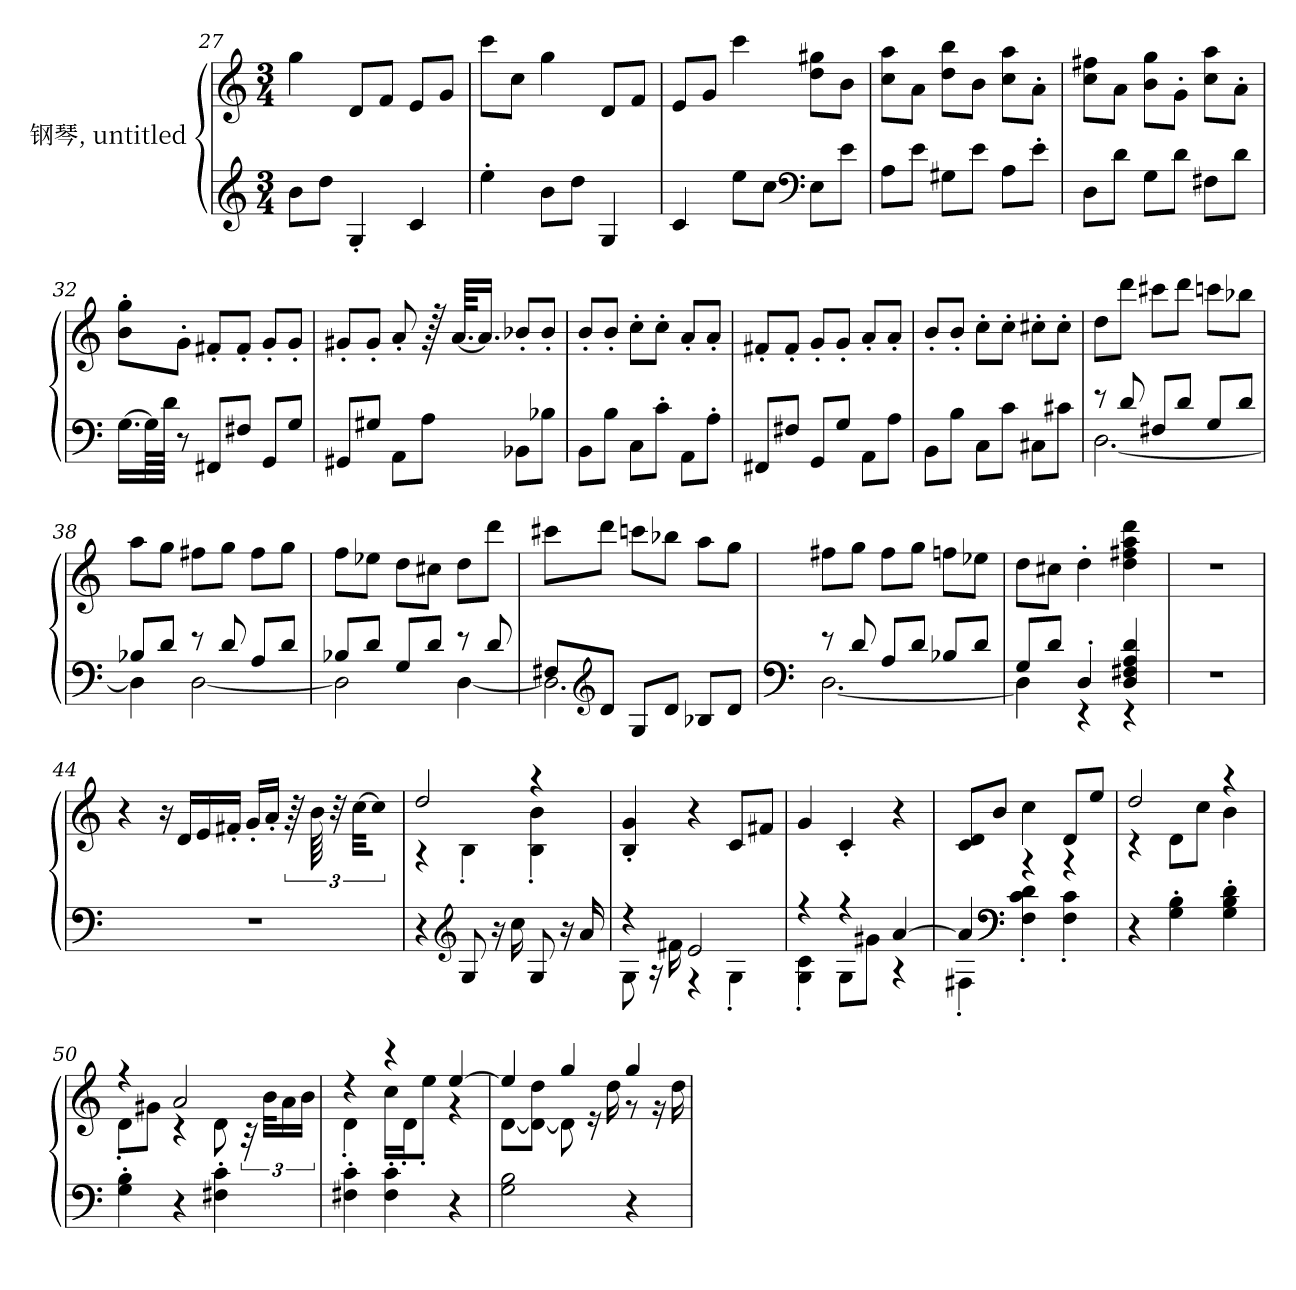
**kern	**kern
*part1	*part1
*staff2	*staff1
*I"钢琴, untitled	*
!!LO:LB:g=z
*clefG2	*clefG2
*k[]	*k[]
*M3/4	*M3/4
=27	=27
8b\L	4gg\
8dd\J	.
4G'/	8d/L
.	8f/J
4c/	8e/L
.	8g/J
=28	=28
4ee'\	8ccc\L
.	8cc\J
8b\L	4gg\
8dd\J	.
4G/	8d/L
.	8f/J
=29	=29
4c/	8e/L
.	8g/J
8ee\L	4ccc\
8cc\J	.
*clefF4	*
8E\L	8dd\ 8gg#X\L
8e\J	8b\J
=30	=30
8A\L	8cc\ 8aa\L
8e\J	8a\J
8G#X\L	8dd\ 8bb\L
8e\J	8b\J
8A\L	8cc\ 8aa\L
8e'\J	8a'\J
=31	=31
8D\L	8cc\ 8ff#X\L
8d\J	8a\J
8G\L	8b\ 8gg\L
8d\J	8g'\J
8F#X\L	8cc\ 8aa\L
8d\J	8a'\J
!!LO:PB:g=z
=32	=32
[16.G\LL	8b\' 8gg\'L
64G\LL]	.
64d\JJJJ	.
8r	8g'\J
8FF#X/L	8f#X'/L
8F#X/J	8f#'/J
8GG/L	8g'/L
8G/J	8g'/J
=33	=33
8GG#X/L	8g#X'/L
8G#X/J	8g#'/J
8AA\L	8a'/
8A\J	128r
.	[64.a/KKLL
.	16.a/JJ]
8BB-X\L	8b-X'/L
8B-X\J	8b-'/J
=34	=34
8BB\L	8b'/L
8B\J	8b'/J
8C\L	8cc'\L
8c'\J	8cc'\J
8AA\L	8a'/L
8A'\J	8a'/J
=35	=35
8FF#X/L	8f#X'/L
8F#X/J	8f#'/J
8GG/L	8g'/L
8G/J	8g'/J
8AA\L	8a'/L
8A\J	8a'/J
=36	=36
8BB\L	8b'/L
8B\J	8b'/J
8C\L	8cc'\L
8c\J	8cc'\J
8C#X\L	8cc#X'\L
8c#X\J	8cc#'\J
!!LO:LB:g=z
=37	=37
*^	*
8r	[2.D\	8dd\L
8d/	.	8ddd\J
8F#X/L	.	8ccc#X\L
8d/J	.	8ddd\J
8G/L	.	8cccn\L
8d/J	.	8bb-X\J
=38	=38	=38
8B-X/L	4D\]	8aa\L
8d/J	.	8gg\J
8r	[2D\	8ff#X\L
8d/	.	8gg\J
8A/L	.	8ff#\L
8d/J	.	8gg\J
=39	=39	=39
8B-X/L	2D\]	8ff\L
8d/J	.	8ee-X\J
8G/L	.	8dd\L
8d/J	.	8cc#X\J
8r	[4D\	8dd\L
8d/	.	8ddd\J
=40	=40	=40
8F#X/L	2.D\]	8ccc#X\L
*clefG2	*	*
8d/J	.	8ddd\J
8G/L	.	8cccn\L
8d/J	.	8bb-X\J
8B-X/L	.	8aa\L
8d/J	.	8gg\J
!!LO:LB:g=z
=41	=41	=41
*clefF4	*	*
8r	[2.D\	8ff#X\L
8d/	.	8gg\J
8A/L	.	8ff#\L
8d/J	.	8gg\J
8B-X/L	.	8ffn\L
8d/J	.	8ee-X\J
=42	=42	=42
8G/L	4D\]	8dd\L
8d/J	.	8cc#X\J
4D'/	4r	4dd'\
4D/ 4F#X/ 4A/ 4d/	4r	4dd\ 4ff#X\ 4aa\ 4ddd\
*v	*v	*
=43	=43
2.r	2.r
=44	=44
2.r	4r
.	16r
.	16d/LL
.	16e/
.	16f#X'/JJ
.	16g'/LL
.	16a'/JJ
.	96r
.	96b\
.	48r
.	[48cc\KLL
.	16cc\JJ]
=45	=45
*	*^
4r	2dd/	4r
*clefG2	*	*
8G/	.	4B'\
16r	.	.
16cc\	.	.
8G/	4r	4B\' 4b\'
16r	.	.
16a/	.	.
*	*v	*v
!!LO:LB:g=z
=46	=46
*^	*
4r	8G\	4B/' 4g/'
.	16r	.
.	16f#X\	.
2e/	4r	4r
.	4G'\	8c/L
.	.	8f#X/J
=47	=47	=47
4r	4G\' 4c\'	4g/
4r	8G\L	4c'/
.	8g#X\J	.
[4a/	4r	4r
=48	=48	=48
4a/]	4F#X'\	8c/ 8d/L
.	.	8b/J
*clefF4	*	*
4r	4F#\' 4c\' 4d\'	4cc\
4r	4F#\' 4c\'	8d/L
.	.	8ee/J
*v	*v	*
=49	=49
*	*^
4r	2dd/	4r
4G\' 4B\'	.	8d\L
.	.	8cc\J
4G\' 4B\' 4d\'	4r	4b\
=50	=50	=50
4G\' 4B\'	4r	8d'\L
.	.	8g#X\J
4r	2a/	4r
4F#X\' 4c\'	.	8d\
.	.	48r
.	.	48b\KLL
.	.	24a\
.	.	24b\JJ
=51	=51	=51
4F#X\' 4c\'	4r	4d'\
4F#\' 4c\'	4r	16cc\LL
.	.	16d'\J
.	.	8ee'\J
4r	[4ee/	4r
!!LO:LB:g=z	!!
=52	=52	=52
2G\ 2B\	4ee/]	[8d\L
.	.	8d\_ 8dd\J
.	4gg/	8d\]
.	.	16r
.	.	16dd\
4r	4gg/	8r
.	.	16r
.	.	16dd\
*	*v	*v
=	=
*-	*-
